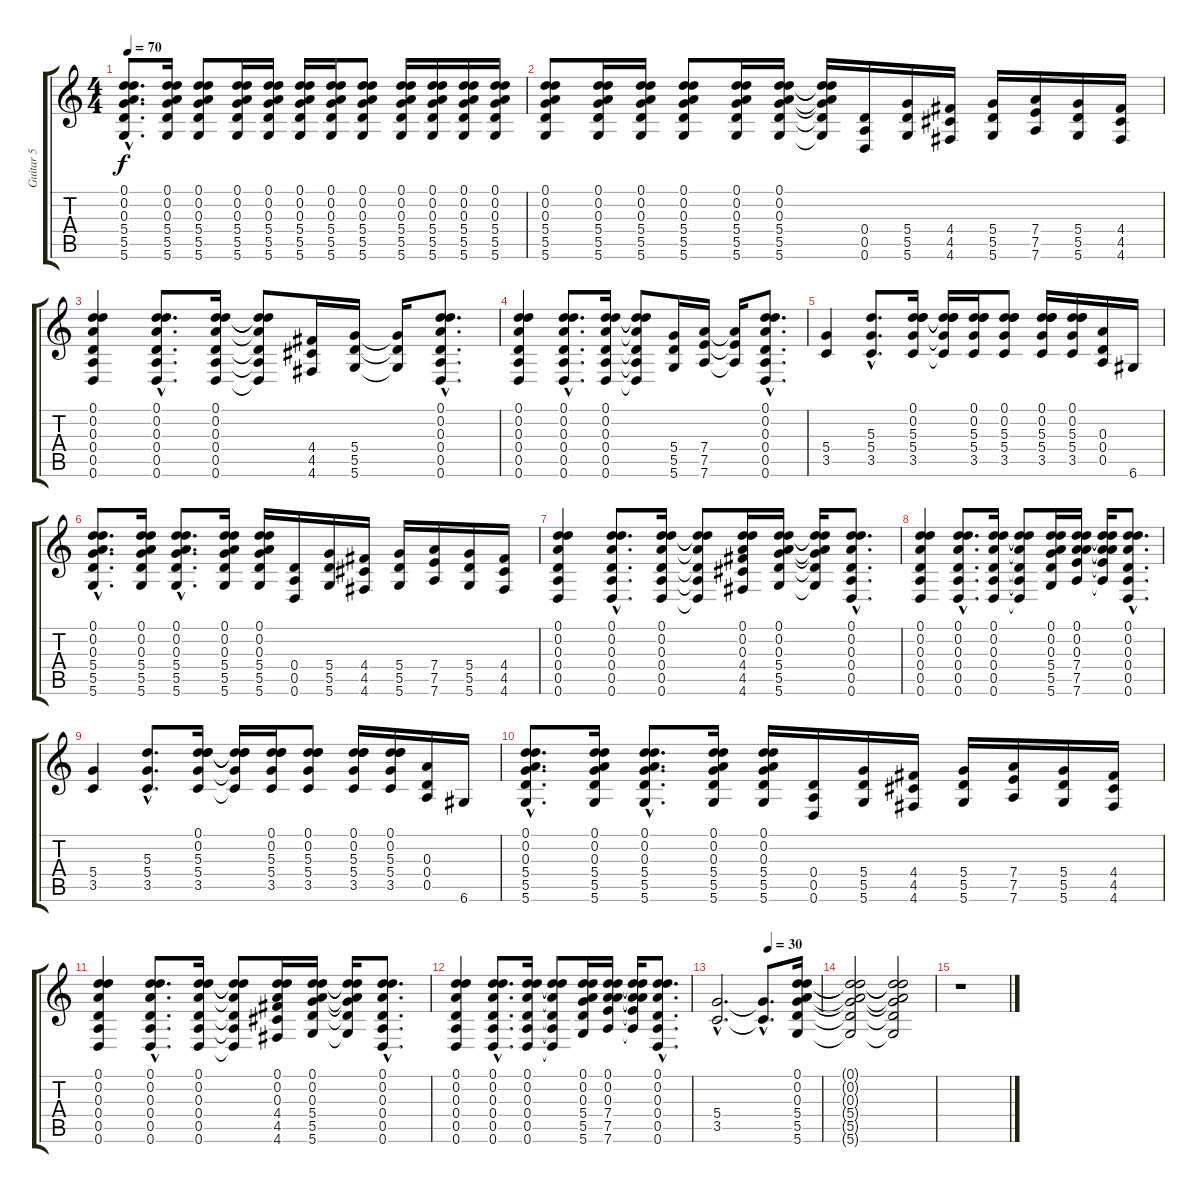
\track ("Guitar 5" "Guitar 5") {instrument distortionguitar}
\staff {score tabs}
\tuning (D4 D4 A3 D3 A2 D2) {hide}
\ts (4 4)
\tempo 70
\clef g2
\ks c
(0.1{hac} 0.2{hac} 0.3{hac} 5.4{hac} 5.5{hac} 5.6{hac}).8{d dy f} (0.1 0.2 0.3 5.4 5.5 5.6).16 (0.1 0.2 0.3 5.4 5.5 5.6).8 (0.1 0.2 0.3 5.4 5.5 5.6).16 (0.1 0.2 0.3 5.4 5.5 5.6).16 (0.1 0.2 0.3 5.4 5.5 5.6).16 (0.1 0.2 0.3 5.4 5.5 5.6).16 (0.1 0.2 0.3 5.4 5.5 5.6).8 (0.1 0.2 0.3 5.4 5.5 5.6).16 (0.1 0.2 0.3 5.4 5.5 5.6).16 (0.1 0.2 0.3 5.4 5.5 5.6).16 (0.1 0.2 0.3 5.4 5.5 5.6).16 |
(0.1 0.2 0.3 5.4 5.5 5.6).8 (0.1 0.2 0.3 5.4 5.5 5.6).16 (0.1 0.2 0.3 5.4 5.5 5.6).16 (0.1 0.2 0.3 5.4 5.5 5.6).8 (0.1 0.2 0.3 5.4 5.5 5.6).16 (0.1 0.2 0.3 5.4 5.5 5.6).16 (0.1{t} 0.2{t} 0.3{t} 5.4{t} 5.5{t} 5.6{t}).16 (0.4 0.5 0.6).16 (5.4 5.5 5.6).16 (4.4 4.5 4.6).16 (5.4 5.5 5.6).16 (7.4 7.5 7.6).16 (5.4 5.5 5.6).16 (4.4 4.5 4.6).16 |
(0.1 0.2 0.3 0.4 0.5 0.6).4 (0.1{hac} 0.2{hac} 0.3{hac} 0.4{hac} 0.5{hac} 0.6{hac}).8{d} (0.1 0.2 0.3 0.4 0.5 0.6).16 (0.1{t} 0.2{t} 0.3{t} 0.4{t} 0.5{t} 0.6{t}).8 (4.4 4.5 4.6).16 (5.4 5.5 5.6).16 (5.4{t} 5.5{t} 5.6{t}).16 (0.1{hac} 0.2{hac} 0.3{hac} 0.4{hac} 0.5{hac} 0.6{hac}).8{d} |
(0.1 0.2 0.3 0.4 0.5 0.6).4 (0.1{hac} 0.2{hac} 0.3{hac} 0.4{hac} 0.5{hac} 0.6{hac}).8{d} (0.1 0.2 0.3 0.4 0.5 0.6).16 (0.1{t} 0.2{t} 0.3{t} 0.4{t} 0.5{t} 0.6{t}).8 (5.4 5.5 5.6).16 (7.4 7.5 7.6).16 (7.4{t} 7.5{t} 7.6{t}).16 (0.1{hac} 0.2{hac} 0.3{hac} 0.4{hac} 0.5{hac} 0.6{hac}).8{d} |
(5.4 3.5).4 (5.3{hac} 5.4{hac} 3.5{hac}).8{d} (0.1 0.2 5.3 5.4 3.5).16 (0.1{t} 0.2{t} 5.3{t} 5.4{t} 3.5{t}).16 (0.1 0.2 5.3 5.4 3.5).16 (0.1 0.2 5.3 5.4 3.5).8 (0.1 0.2 5.3 5.4 3.5).16 (0.1 0.2 5.3 5.4 3.5).16 (0.3 0.4 0.5).16 6.6.16 |
(0.1{hac} 0.2{hac} 0.3{hac} 5.4{hac} 5.5{hac} 5.6{hac}).8{d} (0.1 0.2 0.3 5.4 5.5 5.6).16 (0.1{hac} 0.2{hac} 0.3{hac} 5.4{hac} 5.5{hac} 5.6{hac}).8{d} (0.1 0.2 0.3 5.4 5.5 5.6).16 (0.1 0.2 0.3 5.4 5.5 5.6).16 (0.4 0.5 0.6).16 (5.4 5.5 5.6).16 (4.4 4.5 4.6).16 (5.4 5.5 5.6).16 (7.4 7.5 7.6).16 (5.4 5.5 5.6).16 (4.4 4.5 4.6).16 |
(0.1 0.2 0.3 0.4 0.5 0.6).4 (0.1{hac} 0.2{hac} 0.3{hac} 0.4{hac} 0.5{hac} 0.6{hac}).8{d} (0.1 0.2 0.3 0.4 0.5 0.6).16 (0.1{t} 0.2{t} 0.3{t} 0.4{t} 0.5{t} 0.6{t}).8 (0.1 0.2 0.3 4.4 4.5 4.6).16 (0.1 0.2 0.3 5.4 5.5 5.6).16 (0.1{t} 0.2{t} 0.3{t} 5.4{t} 5.5{t} 5.6{t}).16 (0.1{hac} 0.2{hac} 0.3{hac} 0.4{hac} 0.5{hac} 0.6{hac}).8{d} |
(0.1 0.2 0.3 0.4 0.5 0.6).4 (0.1{hac} 0.2{hac} 0.3{hac} 0.4{hac} 0.5{hac} 0.6{hac}).8{d} (0.1 0.2 0.3 0.4 0.5 0.6).16 (0.1{t} 0.2{t} 0.3{t} 0.4{t} 0.5{t} 0.6{t}).8 (0.1 0.2 0.3 5.4 5.5 5.6).16 (0.1 0.2 0.3 7.4 7.5 7.6).16 (0.1{t} 0.2{t} 0.3{t} 7.4{t} 7.5{t} 7.6{t}).16 (0.1{hac} 0.2{hac} 0.3{hac} 0.4{hac} 0.5{hac} 0.6{hac}).8{d} |
(5.4 3.5).4 (5.3{hac} 5.4{hac} 3.5{hac}).8{d} (0.1 0.2 5.3 5.4 3.5).16 (0.1{t} 0.2{t} 5.3{t} 5.4{t} 3.5{t}).16 (0.1 0.2 5.3 5.4 3.5).16 (0.1 0.2 5.3 5.4 3.5).8 (0.1 0.2 5.3 5.4 3.5).16 (0.1 0.2 5.3 5.4 3.5).16 (0.3 0.4 0.5).16 6.6.16 |
(0.1{hac} 0.2{hac} 0.3{hac} 5.4{hac} 5.5{hac} 5.6{hac}).8{d} (0.1 0.2 0.3 5.4 5.5 5.6).16 (0.1{hac} 0.2{hac} 0.3{hac} 5.4{hac} 5.5{hac} 5.6{hac}).8{d} (0.1 0.2 0.3 5.4 5.5 5.6).16 (0.1 0.2 0.3 5.4 5.5 5.6).16 (0.4 0.5 0.6).16 (5.4 5.5 5.6).16 (4.4 4.5 4.6).16 (5.4 5.5 5.6).16 (7.4 7.5 7.6).16 (5.4 5.5 5.6).16 (4.4 4.5 4.6).16 |
(0.1 0.2 0.3 0.4 0.5 0.6).4 (0.1{hac} 0.2{hac} 0.3{hac} 0.4{hac} 0.5{hac} 0.6{hac}).8{d} (0.1 0.2 0.3 0.4 0.5 0.6).16 (0.1{t} 0.2{t} 0.3{t} 0.4{t} 0.5{t} 0.6{t}).8 (0.1 0.2 0.3 4.4 4.5 4.6).16 (0.1 0.2 0.3 5.4 5.5 5.6).16 (0.1{t} 0.2{t} 0.3{t} 5.4{t} 5.5{t} 5.6{t}).16 (0.1{hac} 0.2{hac} 0.3{hac} 0.4{hac} 0.5{hac} 0.6{hac}).8{d} |
(0.1 0.2 0.3 0.4 0.5 0.6).4 (0.1{hac} 0.2{hac} 0.3{hac} 0.4{hac} 0.5{hac} 0.6{hac}).8{d} (0.1 0.2 0.3 0.4 0.5 0.6).16 (0.1{t} 0.2{t} 0.3{t} 0.4{t} 0.5{t} 0.6{t}).8 (0.1 0.2 0.3 5.4 5.5 5.6).16 (0.1 0.2 0.3 7.4 7.5 7.6).16 (0.1{t} 0.2{t} 0.3{t} 7.4{t} 7.5{t} 7.6{t}).16 (0.1{hac} 0.2{hac} 0.3{hac} 0.4{hac} 0.5{hac} 0.6{hac}).8{d} |
\tempo (30 0.5)
(5.4{hac} 3.5{hac}).2{d} (5.4{hac t} 3.5{hac t}).8{d} (0.1 0.2 0.3 5.4 5.5 5.6).16 |
(0.1{t} 0.2{t} 0.3{t} 5.4{t} 5.5{t} 5.6{t}).2 (0.1{t} 0.2{t} 0.3{t} 5.4{t} 5.5{t} 5.6{t}).2{volume 0} |
r.1
